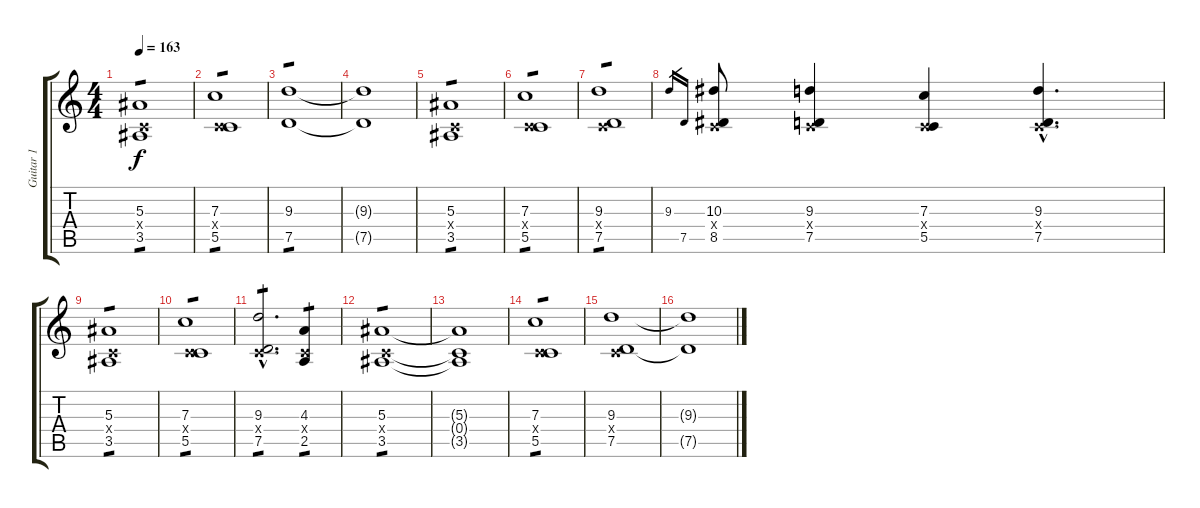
\track ("Guitar 1" "Guitar 1") {instrument distortionguitar}
\staff {score tabs}
\tuning (D4 A3 F3 C3 G2 C2) {hide}
\ts (4 4)
\tempo 163
\clef g2
\ks c
(5.3 0.4{x} 3.5).1{tp 1 dy f} |
(7.3 0.4{x} 5.5).1{tp 1} |
(9.3 7.5).1{tp 1} |
(9.3{t} 7.5{t}).1 |
(5.3 0.4{x} 3.5).1{tp 1} |
(7.3 0.4{x} 5.5).1{tp 1} |
(9.3 0.4{x} 7.5).1{tp 1} |
9.3.16{gr} 7.5.16{gr} (10.3 0.4{x} 8.5).8 (9.3 0.4{x} 7.5).4 (7.3 0.4{x} 5.5).4 (9.3{hac} 0.4{hac x} 7.5{hac}).4{d} |
(5.3 0.4{x} 3.5).1{tp 1} |
(7.3 0.4{x} 5.5).1{tp 1} |
(9.3{hac} 0.4{hac x} 7.5{hac}).2{d tp 1} (4.3 0.4{x} 2.5).4{tp 1} |
(5.3 0.4{x} 3.5).1{tp 1} |
(5.3{t} 0.4{t} 3.5{t}).1 |
(7.3 0.4{x} 5.5).1{tp 1} |
(9.3 0.4{x} 7.5).1 |
(9.3{t} 7.5{t}).1
